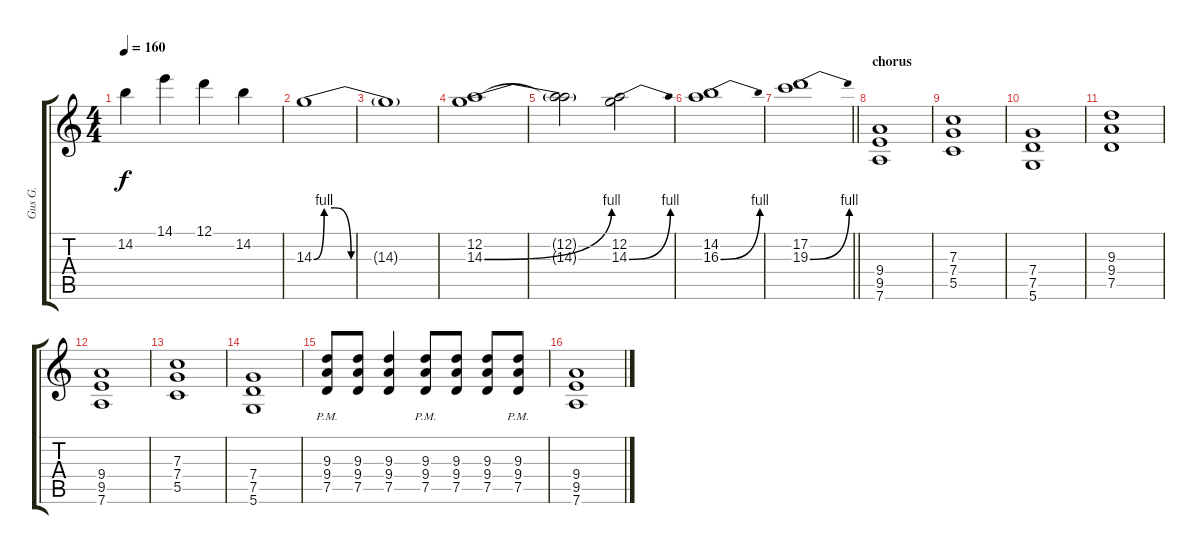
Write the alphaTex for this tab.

\track ("Gus G." "Gus G.") {instrument distortionguitar}
\staff {score tabs}
\tuning (D4 A3 F3 C3 G2 D2) {hide}
\ts (4 4)
\tempo 160
\clef g2
\ks aminor
14.2{t}.4{dy f} 14.1.4 12.1.4 14.2.4 |
14.3{be (custom 0 0 5 4 10 4 18 0 60 0)}.1 |
14.3{t}.1 |
(12.2 14.3{be (bend 0 0 60 4)}).1 |
(12.2{t} 14.3{t}).2 (12.2 14.3{be (bend 0 0 60 4)}).2 |
(14.2 16.3{be (bend 0 0 60 4)}).1 |
\barLineRight lightlight
(17.2 19.3{be (bend 0 0 60 4)}).1 |
\section ("" "chorus")
(9.4 9.5 7.6).1 |
(7.3 7.4 5.5).1 |
(7.4 7.5 5.6).1 |
(9.3 9.4 7.5).1 |
(9.4 9.5 7.6).1 |
(7.3 7.4 5.5).1 |
(7.4 7.5 5.6).1 |
(9.3{pm} 9.4{pm} 7.5{pm}).8 (9.3 9.4 7.5).8 (9.3 9.4 7.5).4 (9.3{pm} 9.4{pm} 7.5{pm}).8 (9.3 9.4 7.5).8 (9.3 9.4 7.5).8 (9.3{pm} 9.4{pm} 7.5{pm}).8 |
(9.4 9.5 7.6).1
